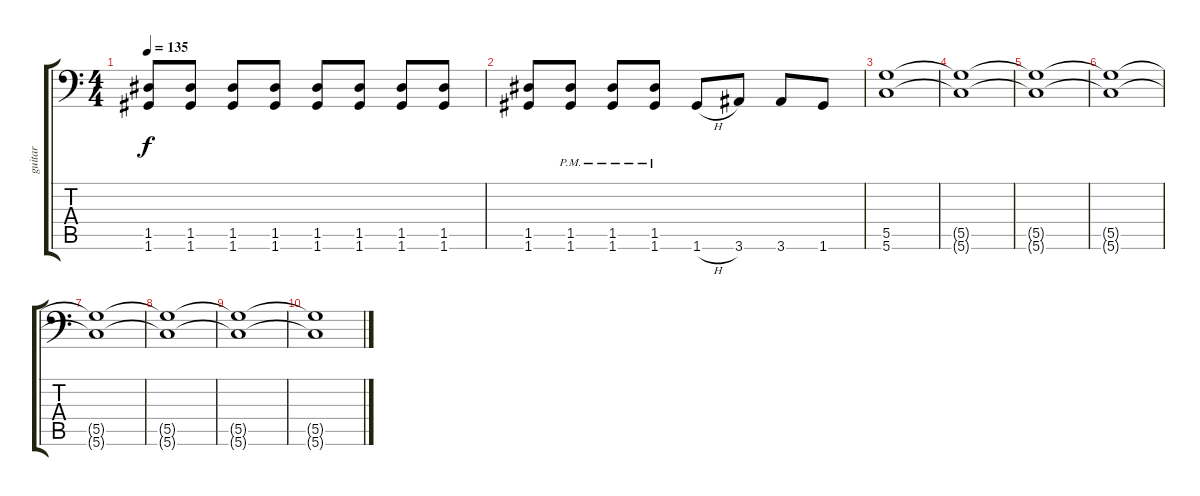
\track ("guitar" "guitar") {instrument distortionguitar}
\staff {score tabs}
\tuning (A3 E3 C3 G2 D2 G1) {hide}
\ts (4 4)
\tempo 135
\clef f4
\ks c
(1.5 1.6).8{dy f} (1.5 1.6).8 (1.5 1.6).8 (1.5 1.6).8 (1.5 1.6).8 (1.5 1.6).8 (1.5 1.6).8 (1.5 1.6).8 |
(1.5 1.6).8 (1.5{pm} 1.6{pm}).8 (1.5{pm} 1.6{pm}).8 (1.5{pm} 1.6{pm}).8 1.6{h}.8 3.6.8 3.6.8 1.6.8 |
(5.5 5.6).1{volume 0} |
(5.5{t} 5.6{t}).1 |
(5.5{t} 5.6{t}).1 |
(5.5{t} 5.6{t}).1 |
(5.5{t} 5.6{t}).1 |
(5.5{t} 5.6{t}).1 |
(5.5{t} 5.6{t}).1 |
(5.5{t} 5.6{t}).1
